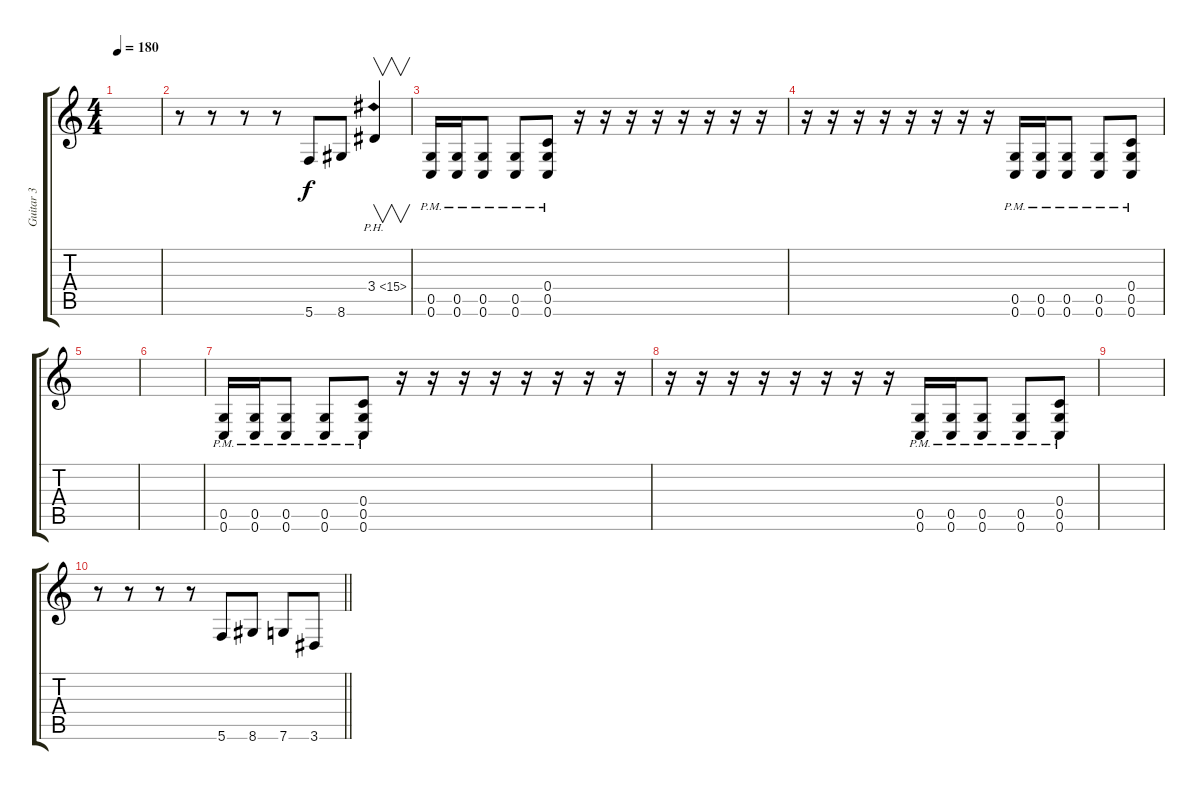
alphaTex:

\track ("Guitar 3" "Guitar 3") {instrument distortionguitar}
\staff {score tabs}
\tuning (D4 A3 F3 C3 G2 C2) {hide}
\ts (4 4)
\tempo 180
\clef g2
\ks c
|
r.8 r.8 r.8 r.8 5.6.8 8.6.8 3.4{ph 12}.4{v} |
(0.5{pm} 0.6{pm}).16{volume 16 instrument distortionguitar} (0.5{pm} 0.6{pm}).16 (0.5{pm} 0.6{pm}).8 (0.5{pm} 0.6{pm}).8 (0.4{pm} 0.5{pm} 0.6{pm}).8 r.16 r.16 r.16 r.16 r.16 r.16 r.16 r.16 |
r.16 r.16 r.16 r.16 r.16 r.16 r.16 r.16 (0.5{pm} 0.6{pm}).16 (0.5{pm} 0.6{pm}).16 (0.5{pm} 0.6{pm}).8 (0.5{pm} 0.6{pm}).8 (0.4{pm} 0.5{pm} 0.6{pm}).8 |
|
|
(0.5{pm} 0.6{pm}).16{volume 16 instrument distortionguitar} (0.5{pm} 0.6{pm}).16 (0.5{pm} 0.6{pm}).8 (0.5{pm} 0.6{pm}).8 (0.4{pm} 0.5{pm} 0.6{pm}).8 r.16 r.16 r.16 r.16 r.16 r.16 r.16 r.16 |
r.16 r.16 r.16 r.16 r.16 r.16 r.16 r.16 (0.5{pm} 0.6{pm}).16 (0.5{pm} 0.6{pm}).16 (0.5{pm} 0.6{pm}).8 (0.5{pm} 0.6{pm}).8 (0.4{pm} 0.5{pm} 0.6{pm}).8 |
|
\barLineRight lightlight
r.8 r.8 r.8 r.8 5.6.8 8.6.8 7.6.8 3.6.8
